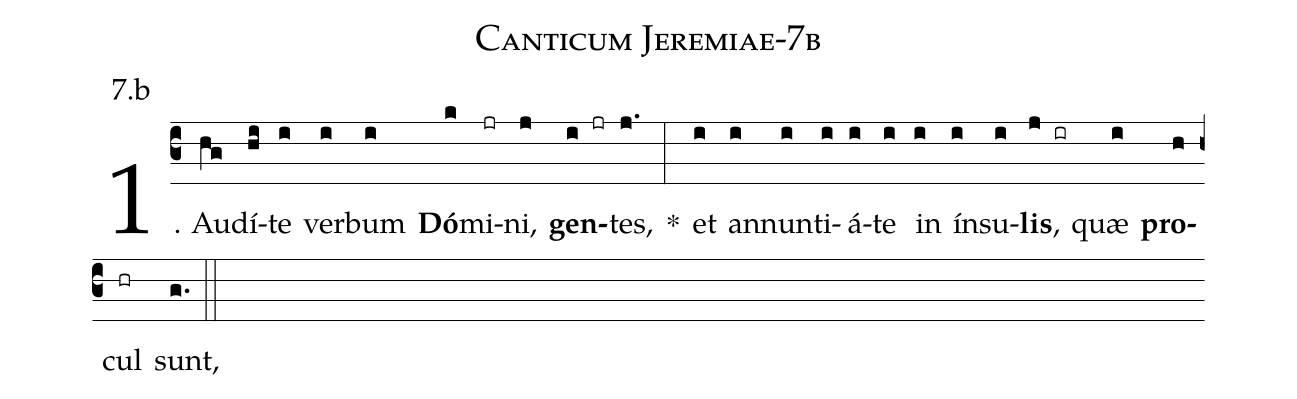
name: Canticum Jeremiae-7b;
annotation: 7.b;
%%
(c3)1. Au(hg)dí(hi)te(i) ver(i)bum(i) <b>Dó</b>(k)mi(jr)ni,(j) <b>gen</b>(i jr)tes,(j.) *(:) et(i) an(i)nun(i)ti(i)á(i)te(i) in(i) ín(i)su(i)<b>lis</b>,(j ir) quæ(i) <b>pro</b>(h)cul(hr) sunt,(g.) (::)
